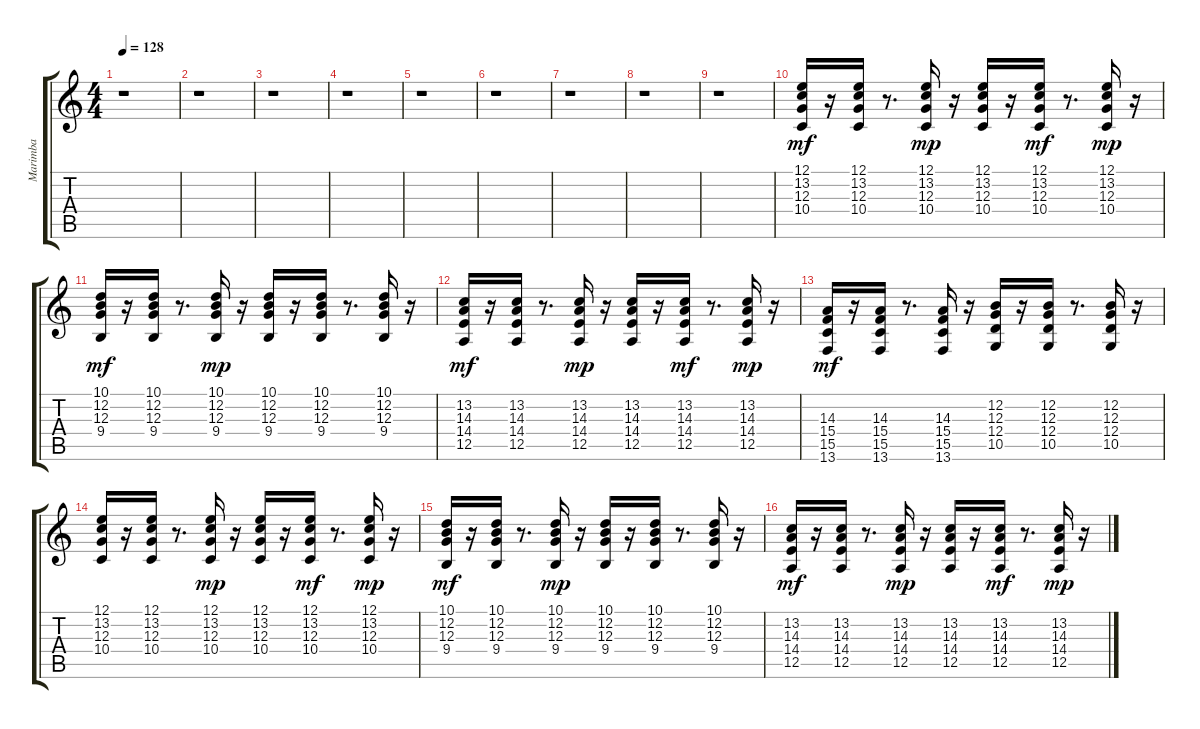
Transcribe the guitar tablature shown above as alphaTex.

\track ("Marimba" "Marimba") {instrument marimba}
\staff {score tabs}
\tuning (E4 B3 G3 D3 A2 E2) {hide}
\ts (4 4)
\tempo 128
\clef g2
\ks c
r.1{dy mf instrument marimba} |
r.1 |
r.1 |
r.1 |
r.1 |
r.1 |
r.1 |
r.1 |
r.1 |
(12.1 13.2 12.3 10.4).16 r.16 (12.1 13.2 12.3 10.4).16 r.8{d} (12.1 13.2 12.3 10.4).16{dy mp} r.16 (12.1 13.2 12.3 10.4).16 r.16 (12.1 13.2 12.3 10.4).16{dy mf} r.8{d} (12.1 13.2 12.3 10.4).16{dy mp} r.16 |
(10.1 12.2 12.3 9.4).16{dy mf} r.16 (10.1 12.2 12.3 9.4).16 r.8{d} (10.1 12.2 12.3 9.4).16{dy mp} r.16 (10.1 12.2 12.3 9.4).16 r.16 (10.1 12.2 12.3 9.4).16 r.8{d} (10.1 12.2 12.3 9.4).16 r.16 |
(13.2 14.3 14.4 12.5).16{dy mf} r.16 (13.2 14.3 14.4 12.5).16 r.8{d} (13.2 14.3 14.4 12.5).16{dy mp} r.16 (13.2 14.3 14.4 12.5).16 r.16 (13.2 14.3 14.4 12.5).16{dy mf} r.8{d} (13.2 14.3 14.4 12.5).16{dy mp} r.16 |
(14.3 15.4 15.5 13.6).16{dy mf} r.16 (14.3 15.4 15.5 13.6).16 r.8{d} (14.3 15.4 15.5 13.6).16 r.16 (12.2 12.3 12.4 10.5).16 r.16 (12.2 12.3 12.4 10.5).16 r.8{d} (12.2 12.3 12.4 10.5).16 r.16 |
(12.1 13.2 12.3 10.4).16 r.16 (12.1 13.2 12.3 10.4).16 r.8{d} (12.1 13.2 12.3 10.4).16{dy mp} r.16 (12.1 13.2 12.3 10.4).16 r.16 (12.1 13.2 12.3 10.4).16{dy mf} r.8{d} (12.1 13.2 12.3 10.4).16{dy mp} r.16 |
(10.1 12.2 12.3 9.4).16{dy mf} r.16 (10.1 12.2 12.3 9.4).16 r.8{d} (10.1 12.2 12.3 9.4).16{dy mp} r.16 (10.1 12.2 12.3 9.4).16 r.16 (10.1 12.2 12.3 9.4).16 r.8{d} (10.1 12.2 12.3 9.4).16 r.16 |
(13.2 14.3 14.4 12.5).16{dy mf} r.16 (13.2 14.3 14.4 12.5).16 r.8{d} (13.2 14.3 14.4 12.5).16{dy mp} r.16 (13.2 14.3 14.4 12.5).16 r.16 (13.2 14.3 14.4 12.5).16{dy mf} r.8{d} (13.2 14.3 14.4 12.5).16{dy mp} r.16
